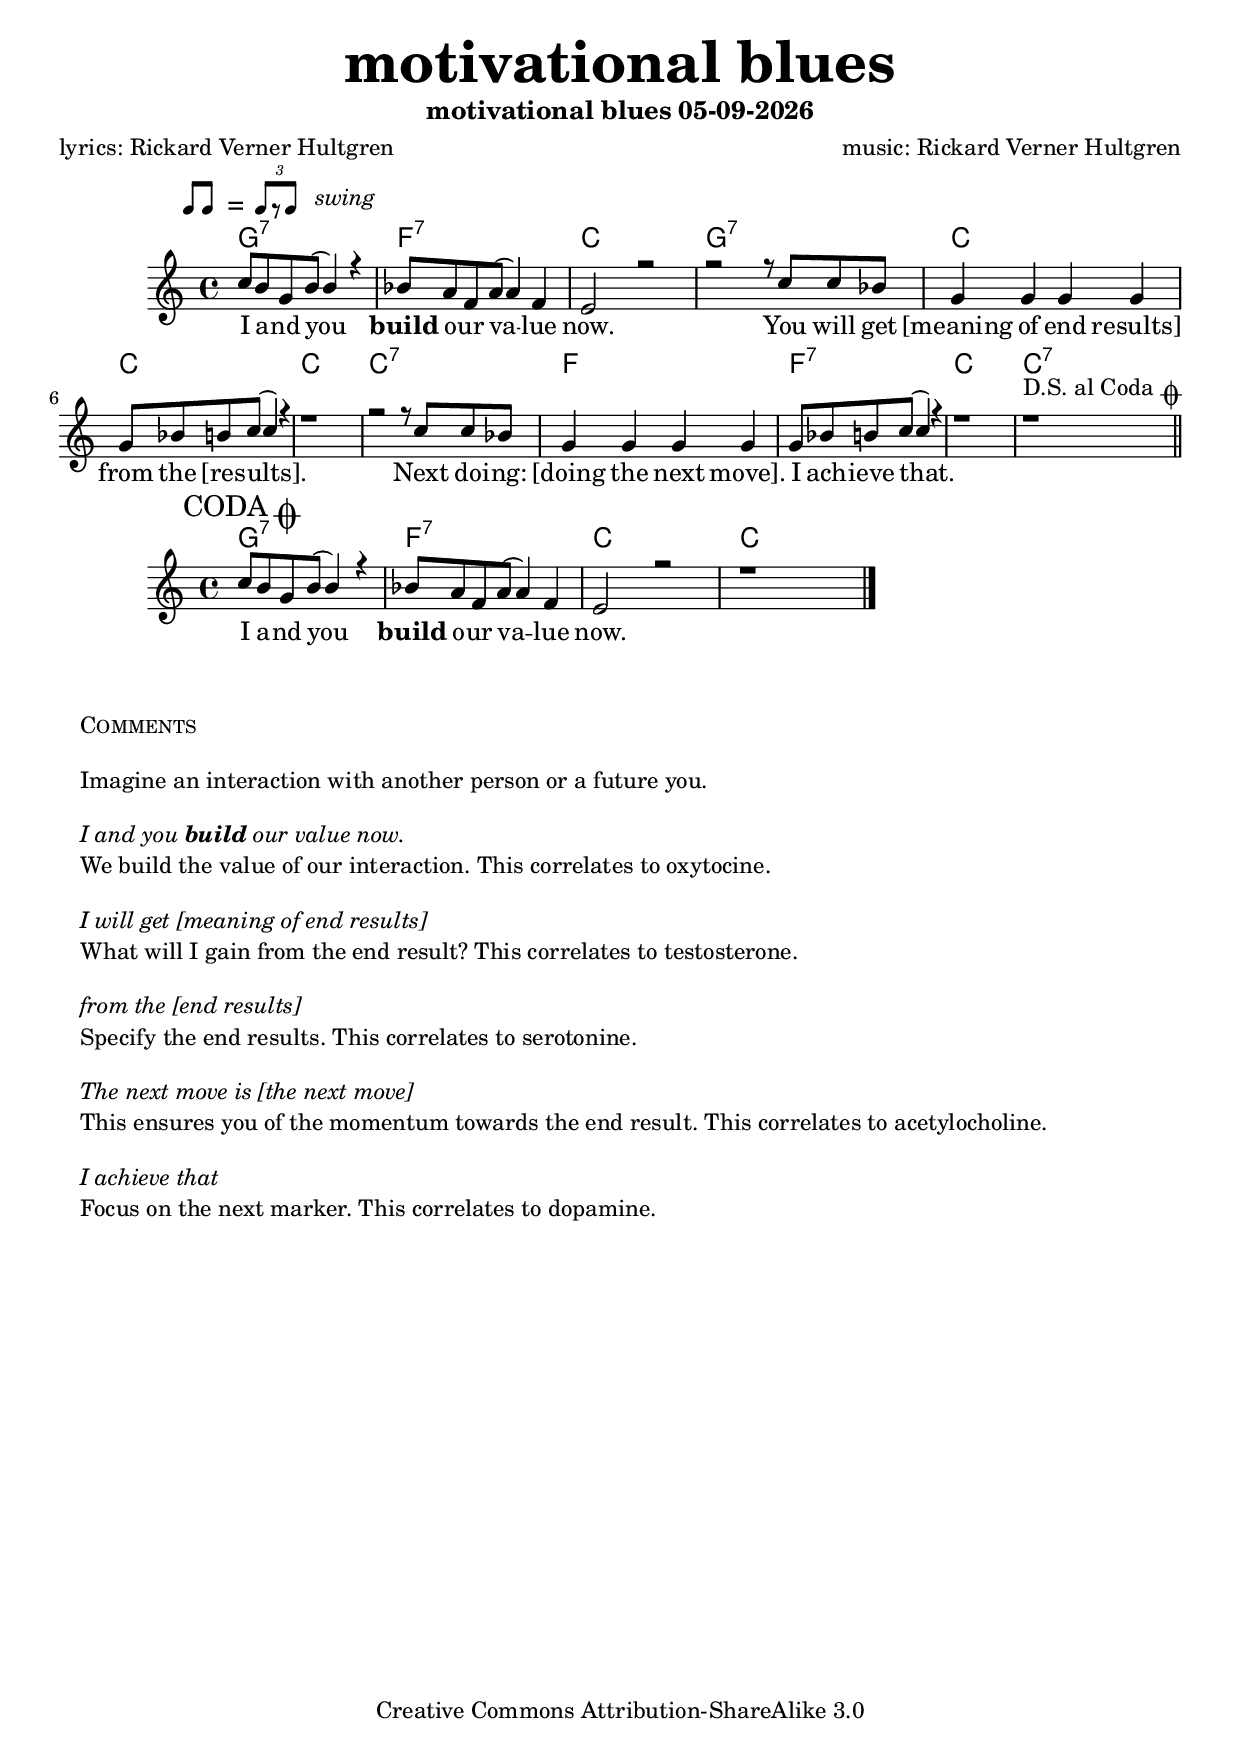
%%
%%Copyright 2017 Rickard Verner Hultgren
%%Redistribution and use in source and binary forms, with or without modification, are permitted provided that the following conditions are met:
%%1. Redistributions of source code must retain the above copyright notice, this list of conditions and the following disclaimer.
%%2. Redistributions in binary form must reproduce the above copyright notice, this list of conditions and the following disclaimer in the documentation and/or other materials provided with the distribution.
%%THIS SOFTWARE IS PROVIDED BY THE COPYRIGHT HOLDERS AND CONTRIBUTORS "AS IS" AND ANY EXPRESS OR IMPLIED WARRANTIES, INCLUDING, BUT NOT LIMITED TO, THE IMPLIED WARRANTIES OF MERCHANTABILITY AND FITNESS FOR A PARTICULAR PURPOSE ARE DISCLAIMED. IN NO EVENT SHALL THE COPYRIGHT HOLDER OR CONTRIBUTORS BE LIABLE FOR ANY DIRECT, INDIRECT, INCIDENTAL, SPECIAL, EXEMPLARY, OR CONSEQUENTIAL DAMAGES (INCLUDING, BUT NOT LIMITED TO, PROCUREMENT OF SUBSTITUTE GOODS OR SERVICES; LOSS OF USE, DATA, OR PROFITS; OR BUSINESS INTERRUPTION) HOWEVER CAUSED AND ON ANY THEORY OF LIABILITY, WHETHER IN CONTRACT, STRICT LIABILITY, OR TORT (INCLUDING NEGLIGENCE OR OTHERWISE) ARISING IN ANY WAY OUT OF THE USE OF THIS SOFTWARE, EVEN IF ADVISED OF THE POSSIBILITY OF SUCH DAMAGE.


\version "2.18.2"
 
%%\include "svenska.ly"
%%\include "english.ly"

swing = \mark \markup { 
  \line \general-align #Y #DOWN { \score { 
  \new Staff \with {
    fontSize = #-2
    \override StaffSymbol #'line-count = #0 
    \override VerticalAxisGroup #'Y-extent = #'(0 . 0)
  }
  \relative { 
    \stemUp 
    \override Score.SpacingSpanner 
      #'common-shortest-duration = #(ly:make-moment 3 16) 
    \override Beam #'positions = #'(2.5 . 2.5)
    b'8[ b8] 
  }
  \layout {
    ragged-right= ##t
    indent = 0
    \context { 
    \Staff \remove "Clef_engraver" 
    \remove "Time_signature_engraver" }
  }} " ="
  \score { \new Staff \with {
    fontSize = #-2
    \override StaffSymbol #'line-count = #0 
    \override VerticalAxisGroup #'Y-extent = #'(0 . 0)
  }
  \relative { 
    \stemUp 
    \override Score.SpacingSpanner 
      #'common-shortest-duration = #(ly:make-moment 3 16)
    \override Beam #'positions = #'(2.5 . 2.5)
    \times 2/3 { b'8[ r b8] } 
  }
  \layout {
    ragged-right= ##t
    indent = 0
    \context { 
      \Staff 
      \remove "Clef_engraver" 
      \remove "Time_signature_engraver" }
    }}
  \fontsize #-2
  \italic { "  swing" }
  }
}

date = #(strftime "%d-%m-%Y" (localtime (current-time)))

italic = {
  \override Lyrics.LyricText.font-shape = #'italic
  
}

bold = {

  \override Lyrics.LyricText.font-series = #'bold
}

normal = {
  \revert Lyrics.LyricText.font-shape
  \revert Lyrics.LyricText.font-series
}


\header {
  title = \markup {  \fontsize #4"motivational blues"}
  subtitle = \markup {  "motivational blues" \date }
  poet = "lyrics: Rickard Verner Hultgren"
  composer = "music: Rickard Verner Hultgren"
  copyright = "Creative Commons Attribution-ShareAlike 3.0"
}

keyTime = { \key c \major \time 4/4 }
ManualOneVoiceOneMusic = \relative c' {

      
      
  		c'8 b g b(b4) r4
		bes8  a  f  a(a4)  f4 
		e2 r2 
		r2 r8 c'8 c8 bes8
		g4 g g g
		g8 bes8 b8 c8(c4) r4
		r1 
		r2 r8 c8 c8 bes8
		g4 g g g
		g8 bes8 b8 c8(c4) r4
		r1
		r1   ^\markup { { "D.S. al Coda" \musicglyph #"scripts.coda" } }


        	
		
}


ManualOneVoiceOneMusicCoda = \relative c' {

  %% \mark \markup { "CODA" \musicglyph #"scripts.coda" }
  	 c'8 b g b(b4) r4
		bes8  a  f  a(a4)  f4 
		e2 r2 
		r1 		
}


ManualTwoTwoMusic = \relative c {
 <b d f g>1 <c d f a >1  <c e g>1 <b d f g>1 <c e g>1 <c e g>1 <c e g>1 <c e g>1 <c d f a>1 <c d f a>1 <c e g>1 <c e g>1 \bar ":|"
}

ManualTwoTwoMusicCoda = \relative c {
<b d f g>1 <c d f a >1  <c e g>1 <c e g>1 \bar ":|"
}


\layout {
  \context {
    \Score
    proportionalNotationDuration = #(ly:make-moment 1 4)
    
  }
}

\score {
  <<  % PianoStaff and Pedal Staff must be simultaneous
    \new PianoStaff <<
      \chords { g1:7 f1:7 c1 g1:7 c1 c1 c1 c1:7 f1: f1:7 c1 c1:7 }
      \new Staff = "ManualOne" <<
\textLengthOn
s1*6^\markup {  }
\keyTime  % set key and time signature
        \clef "treble"
        \new Voice {
          \swing
          \voiceOne
         
          \ManualOneVoiceOneMusic
          \bar "||"
        }
        \addlyrics {
        I a -- nd you \bold build \normal o -- ur va -- lue now. You will get [meaning of end results] from the [res -- ults]. Next do -- ing: [doing the next move]. I ach -- ieve that.
        } 
      >>  % end ManualOne Staff context
      %%\new Staff = "ManualTwo" \with {

      
      %%} <<
      %%  \keyTime
      %%  \clef "bass"
      %%  \new Voice {
      %%    \ManualTwoTwoMusic
      %%   \bar "||"
      %%  }
       
      %%>>   % end ManualTwo Staff context
      
    >>
>>    
\layout {}
\midi {\tempo 4 = 140}
}
\score {
<<    
    
        \new PianoStaff <<
      
\chords { g1:7 f1:7 c1 c1 }      
      \new Staff = "ManualOneCoda" <<

\textLengthOn
\mark \markup { "CODA" \musicglyph #"scripts.coda" }
\keyTime  % set key and time signature
        \clef "treble"
        \new Voice {
          
          \voiceOne
          
          \ManualOneVoiceOneMusicCoda
          \bar "|."

        }
        \addlyrics {
        I a -- nd you \bold build \normal o -- ur va -- lue now.
        }
      >>  % end ManualOne Staff context
      
      %%\new Staff = "ManualTwoCoda" \with {
      
      %%} <<
        %%\keyTime
        %%\clef "bass"
        %%\new Voice {
          
        %%  \ManualTwoTwoMusicCoda
        %% \bar "|."
        %%}
       
      %%>>   % end ManualTwo Staff context
      
    >>
    
    
  >>


}


#(define-markup-list-command (paragraph layout props args) (markup-list?)
  (interpret-markup-list layout props
   (make-justified-lines-markup-list (cons (make-hspace-markup 2) args))))

\markuplist {
    \vspace #2
    \paragraph { \smallCaps{Comments}}
    \vspace #.75
    \paragraph {Imagine an interaction with another person or a future you.}
    \vspace #.75
    \paragraph {\italic{I and you \bold{build} our value now.}
    }\paragraph {We build the value of our interaction. This correlates to oxytocine.
    }\vspace #.75
    \paragraph {\italic{I will get [meaning of end results]} 
    }\paragraph {What will I gain from the end result? This correlates to testosterone.
    }\vspace #.75
    \paragraph {\italic{from the [end results]} 
    }\paragraph {Specify the end results. This correlates to serotonine.
    }\vspace #.75
    \paragraph {\italic{The next move is [the next move]}}
    \paragraph {This ensures you of the momentum towards the end result. This correlates to acetylocholine.
    }
    \vspace #.75
    \paragraph {\italic{I achieve that}}
    \paragraph {Focus on the next marker. This correlates to dopamine.
    }
    
  }

